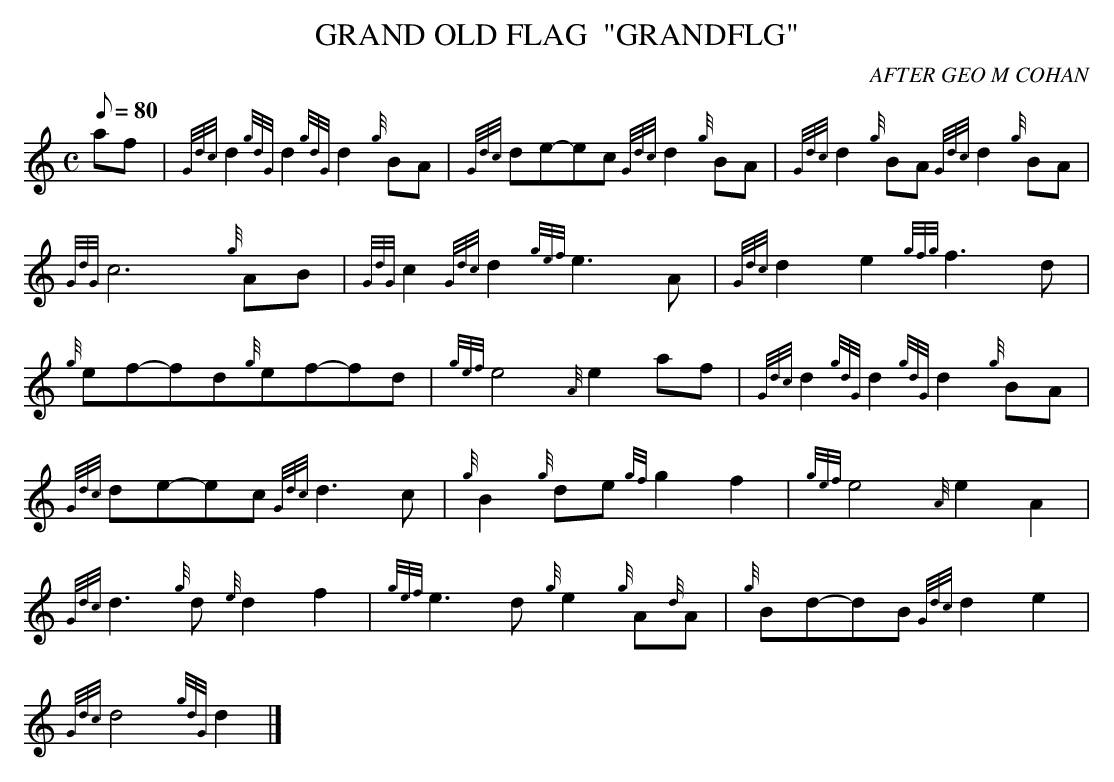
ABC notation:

X:1
T:GRAND OLD FLAG  "GRANDFLG"
M:C
L:1/8
Q:80
C:AFTER GEO M COHAN
K:HP
af[ | \
{Gdc}d2{gdG}d2{gdG}d2{g}BA | \
{Gdc}de-ec{Gdc}d2{g}BA | \
{Gdc}d2{g}BA{Gdc}d2{g}BA |
{GdG}c6{g}AB | \
{GdG}c2{Gdc}d2{gef}e3A | \
{Gdc}d2e2{gfg}f3d |
{g}ef-fd{g}ef-fd | \
{gef}e4{A}e2af | \
{Gdc}d2{gdG}d2{gdG}d2{g}BA |
{Gdc}de-ec{Gdc}d3c | \
{g}B2{g}de{gf}g2f2 | \
{gef}e4{A}e2A2 |
{Gdc}d3{g}d{e}d2f2 | \
{gef}e3d{g}e2{g}A{d}A | \
{g}Bd-dB{Gdc}d2e2 |
{Gdc}d4{gdG}d2|]
